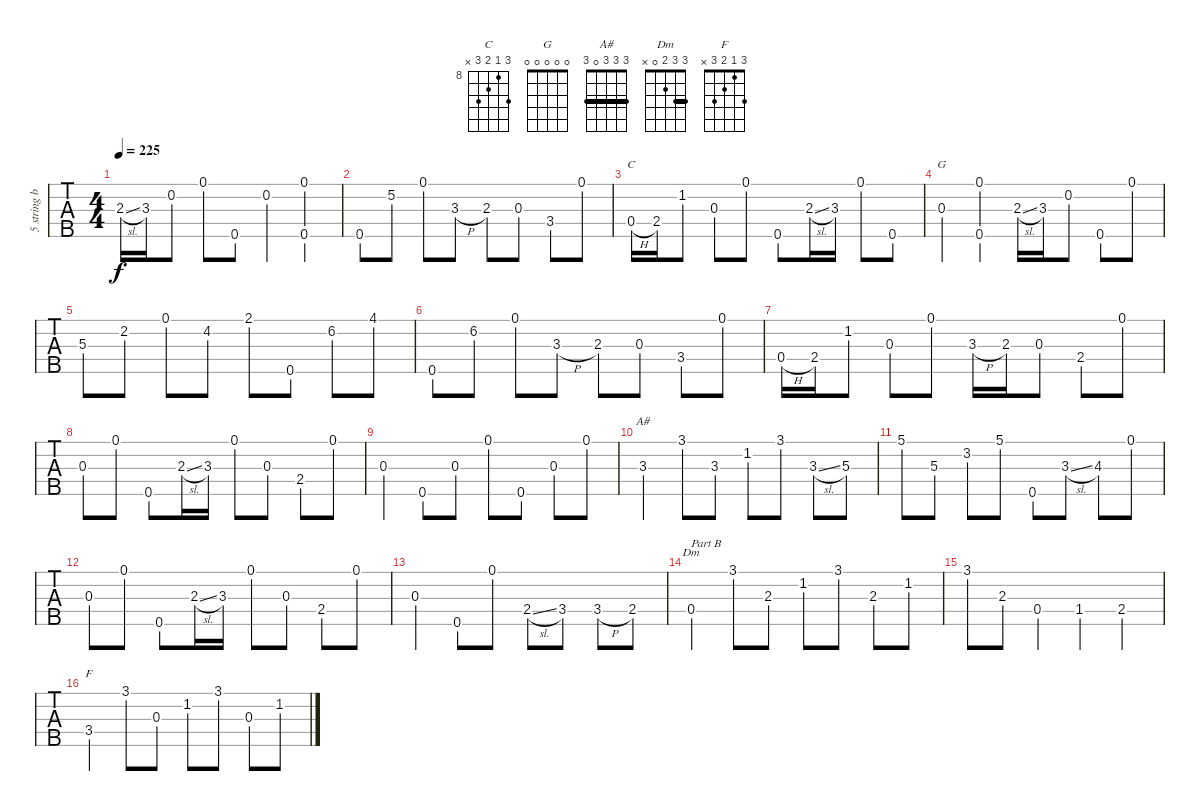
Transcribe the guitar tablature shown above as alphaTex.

\track ("5 string banjo" "5 string b") {instrument banjo}
\staff {tabs}
\tuning (D4 B3 G3 D3 G4) {hide}
\displaytranspose 12
\chord ("C" 10 8 9 10 x) {firstfret 8}
\chord ("G" 0 0 0 0 0)
\chord ("A#" 3 3 3 0 3) {barre 3}
\chord ("Dm" 3 3 2 0 x) {barre 3}
\chord ("F" 3 1 2 3 x)
\ts (4 4)
\tempo 225
\clef g2
\ks c
2.3{sl}.16{dy f} 3.3.16 0.2.8 0.1.8 0.5.8 0.2.4 (0.1 0.5).4 |
0.5.8 5.2.8 0.1.8 3.3{h}.8 2.3.8 0.3.8 3.4.8 0.1.8 |
0.4{h}.16{ch "C"} 2.4.16 1.2.8 0.3.8 0.1.8 0.5.8 2.3{sl}.16 3.3.16 0.1.8 0.5.8 |
0.3.4{ch "G"} (0.1 0.5).4 2.3{sl}.16 3.3.16 0.2.8 0.5.8 0.1.8 |
5.3.8 2.2.8 0.1.8 4.2.8 2.1.8 0.5.8 6.2.8 4.1.8 |
0.5.8 6.2.8 0.1.8 3.3{h}.8 2.3.8 0.3.8 3.4.8 0.1.8 |
0.4{h}.16 2.4.16 1.2.8 0.3.8 0.1.8 3.3{h}.16 2.3.16 0.3.8 2.4.8 0.1.8 |
0.3.8 0.1.8 0.5.8 2.3{sl}.16 3.3.16 0.1.8 0.3.8 2.4.8 0.1.8 |
0.3.4 0.5.8 0.3.8 0.1.8 0.5.8 0.3.8 0.1.8 |
3.3.4{ch "A#"} 3.1.8 3.3.8 1.2.8 3.1.8 3.3{sl}.8 5.3.8 |
5.1.8 5.3.8 3.2.8 5.1.8 0.5.8 3.3{sl}.8 4.3.8 0.1.8 |
0.3.8 0.1.8 0.5.8 2.3{sl}.16 3.3.16 0.1.8 0.3.8 2.4.8 0.1.8 |
0.3.4 0.5.8 0.1.8 2.4{sl}.8 3.4.8 3.4{h}.8 2.4.8 |
0.4.4{ch "Dm" txt "Part B"} 3.1.8 2.3.8 1.2.8 3.1.8 2.3.8 1.2.8 |
3.1.8 2.3.8 0.4.4 1.4.4 2.4.4 |
3.4.4{ch "F"} 3.1.8 0.3.8 1.2.8 3.1.8 0.3.8 1.2.8
